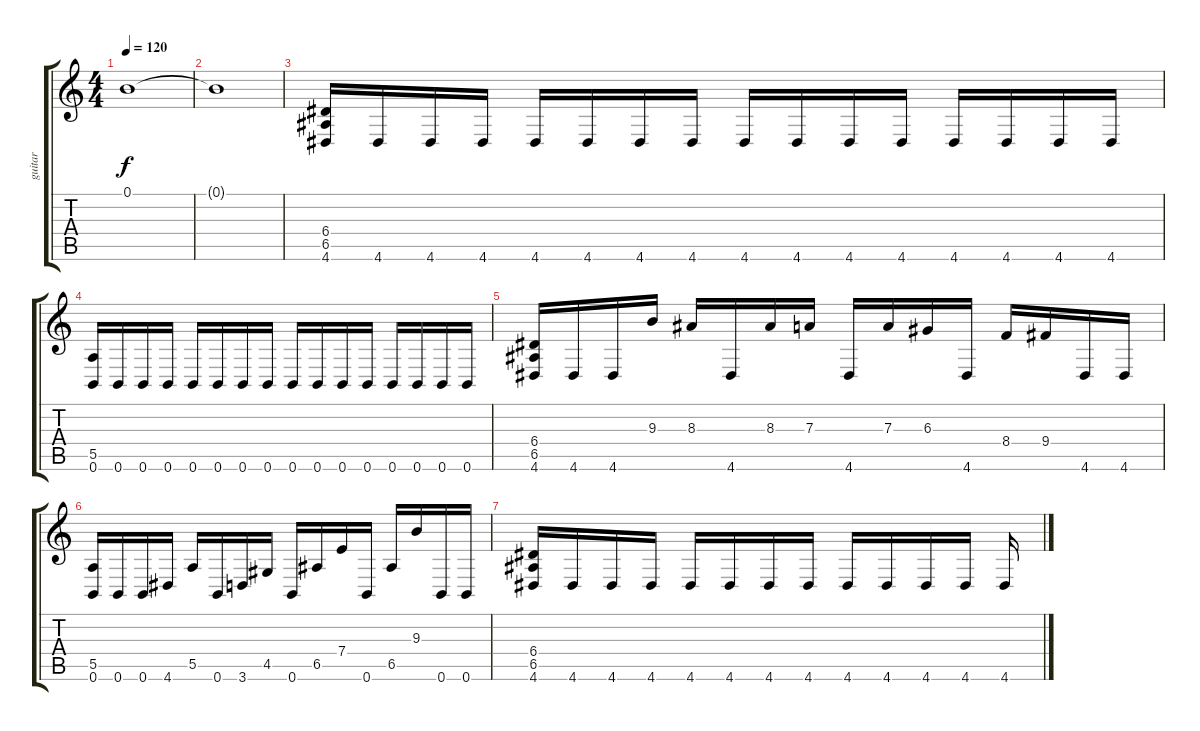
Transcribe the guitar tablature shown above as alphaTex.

\track ("guitar" "guitar") {instrument distortionguitar}
\staff {score tabs}
\tuning (B3 Gb3 D3 A2 E2 B1) {hide}
\ts (4 4)
\tempo 120
\clef g2
\ks c
0.1.1{dy f} |
0.1{t}.1 |
(6.4 6.5 4.6).16{instrument distortionguitar} 4.6.16 4.6.16 4.6.16 4.6.16 4.6.16 4.6.16 4.6.16 4.6.16 4.6.16 4.6.16 4.6.16 4.6.16 4.6.16 4.6.16 4.6.16 |
(5.5 0.6).16 0.6.16 0.6.16 0.6.16 0.6.16 0.6.16 0.6.16 0.6.16 0.6.16 0.6.16 0.6.16 0.6.16 0.6.16 0.6.16 0.6.16 0.6.16 |
(6.4 6.5 4.6).16{instrument distortionguitar} 4.6.16 4.6.16 9.3.16 8.3.16 4.6.16 8.3.16 7.3.16 4.6.16 7.3.16 6.3.16 4.6.16 8.4.16 9.4.16 4.6.16 4.6.16 |
(5.5 0.6).16 0.6.16 0.6.16 4.6.16 5.5.16 0.6.16 3.6.16 4.5.16 0.6.16 6.5.16 7.4.16 0.6.16 6.5.16 9.3.16 0.6.16 0.6.16 |
(6.4 6.5 4.6).16 4.6.16 4.6.16 4.6.16 4.6.16 4.6.16 4.6.16 4.6.16 4.6.16 4.6.16 4.6.16 4.6.16 4.6.16
